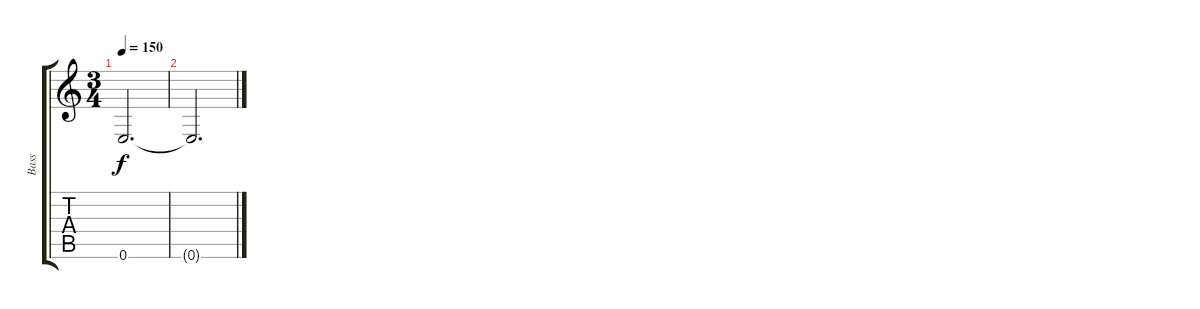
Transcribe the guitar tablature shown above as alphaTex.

\track ("Bass" "Bass") {instrument electricbassfinger}
\staff {score tabs}
\tuning (E4 B3 G3 D3 A2 E2) {hide}
\ts (3 4)
\tempo 150
\clef g2
\ks c
0.6{t}.2{d dy f} |
0.6{t}.2{d}
